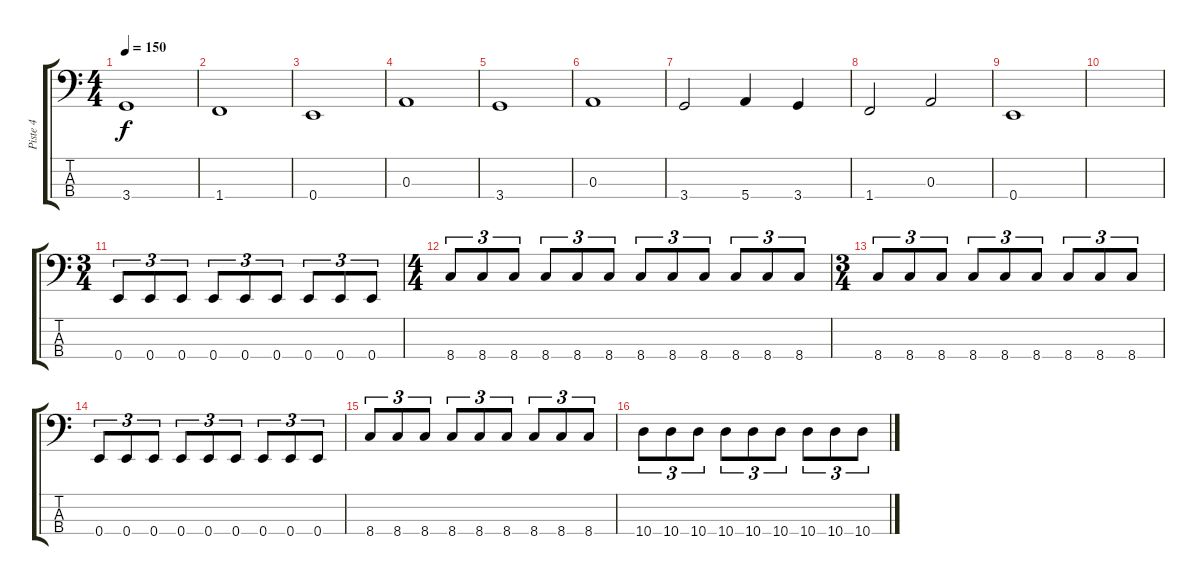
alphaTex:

\track ("Piste 4" "Piste 4") {instrument electricbassfinger}
\staff {score tabs}
\tuning (G2 D2 A1 E1) {hide}
\ts (4 4)
\tempo 150
\clef f4
\ks c
3.4.1{dy f} |
1.4.1 |
0.4.1 |
0.3.1 |
3.4.1 |
0.3.1 |
3.4.2 5.4.4 3.4.4 |
1.4.2 0.3.2 |
0.4.1 |
|
\ts (3 4)
0.4.8{tu (3 2)} 0.4.8{tu (3 2)} 0.4.8{tu (3 2)} 0.4.8{tu (3 2)} 0.4.8{tu (3 2)} 0.4.8{tu (3 2)} 0.4.8{tu (3 2)} 0.4.8{tu (3 2)} 0.4.8{tu (3 2)} |
\ts (4 4)
8.4.8{tu (3 2)} 8.4.8{tu (3 2)} 8.4.8{tu (3 2)} 8.4.8{tu (3 2)} 8.4.8{tu (3 2)} 8.4.8{tu (3 2)} 8.4.8{tu (3 2)} 8.4.8{tu (3 2)} 8.4.8{tu (3 2)} 8.4.8{tu (3 2)} 8.4.8{tu (3 2)} 8.4.8{tu (3 2)} |
\ts (3 4)
8.4.8{tu (3 2)} 8.4.8{tu (3 2)} 8.4.8{tu (3 2)} 8.4.8{tu (3 2)} 8.4.8{tu (3 2)} 8.4.8{tu (3 2)} 8.4.8{tu (3 2)} 8.4.8{tu (3 2)} 8.4.8{tu (3 2)} |
0.4.8{tu (3 2)} 0.4.8{tu (3 2)} 0.4.8{tu (3 2)} 0.4.8{tu (3 2)} 0.4.8{tu (3 2)} 0.4.8{tu (3 2)} 0.4.8{tu (3 2)} 0.4.8{tu (3 2)} 0.4.8{tu (3 2)} |
8.4.8{tu (3 2)} 8.4.8{tu (3 2)} 8.4.8{tu (3 2)} 8.4.8{tu (3 2)} 8.4.8{tu (3 2)} 8.4.8{tu (3 2)} 8.4.8{tu (3 2)} 8.4.8{tu (3 2)} 8.4.8{tu (3 2)} |
10.4.8{tu (3 2)} 10.4.8{tu (3 2)} 10.4.8{tu (3 2)} 10.4.8{tu (3 2)} 10.4.8{tu (3 2)} 10.4.8{tu (3 2)} 10.4.8{tu (3 2)} 10.4.8{tu (3 2)} 10.4.8{tu (3 2)}
